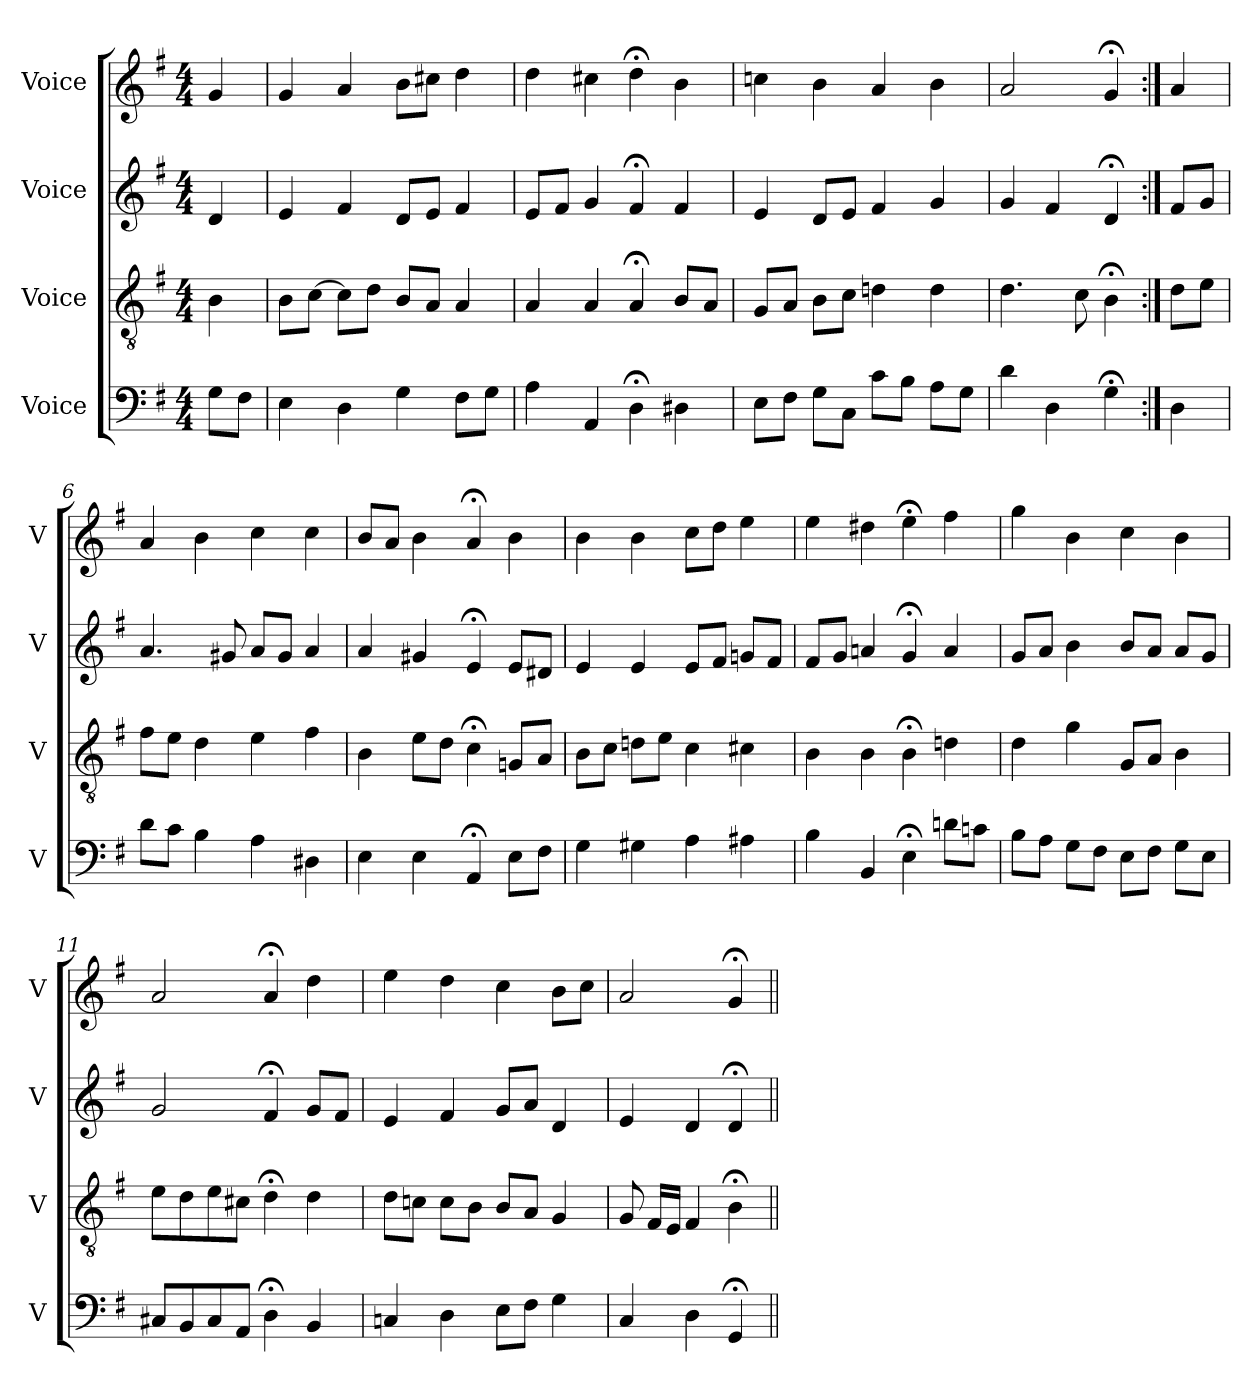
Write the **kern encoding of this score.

**kern	**kern	**kern	**kern
*part4	*part3	*part2	*part1
*staff4	*staff3	*staff2	*staff1
*I"Voice	*I"Voice	*I"Voice	*I"Voice
*I'V	*I'V	*I'V	*I'V
*clefF4	*clefGv2	*clefG2	*clefG2
*k[f#]	*k[f#]	*k[f#]	*k[f#]
*M4/4	*M4/4	*M4/4	*M4/4
=	=	=	=
8GL	4B	4d	4g
8F#J	.	.	.
=2	=2	=2	=2
4E	8BL	4e	4g
.	[8cJ	.	.
4D	8cL]	4f#	4a
.	8dJ	.	.
4G	8BL	8dL	8bL
.	8AJ	8eJ	8cc#XJ
8F#L	4A	4f#	4dd
8GJ	.	.	.
=3	=3	=3	=3
4A	4A	8eL	4dd
.	.	8f#J	.
4AA	4A	4g	4cc#X
4D;<	4A;<	4f#;<	4dd;<
4D#X	8BL	4f#	4b
.	8AJ	.	.
=4	=4	=4	=4
8EL	8GL	4e	4ccn
8F#J	8AJ	.	.
8GL	8BL	8dL	4b
8CJ	8cJ	8eJ	.
8cL	4dn	4f#	4a
8BJ	.	.	.
8AL	4d	4g	4b
8GJ	.	.	.
=	=	=	=
4d	4.d	4g	2a
4D	.	4f#	.
.	8c	.	.
4G;<	4B;<	4d;<	4g;<
=5:|!	=5:|!	=5:|!	=5:|!
4D	8dL	8f#L	4a
.	8eJ	8gJ	.
=6	=6	=6	=6
8dL	8f#L	4.a	4a
8cJ	8eJ	.	.
4B	4d	.	4b
.	.	8g#X	.
4A	4e	8aL	4cc
.	.	8g#J	.
4D#X	4f#	4a	4cc
=7	=7	=7	=7
4E	4B	4a	8bL
.	.	.	8aJ
4E	8eL	4g#X	4b
.	8dJ	.	.
4AA;<	4c;<	4e;<	4a;<
8EL	8GnL	8eL	4b
8F#J	8AJ	8d#XJ	.
=8	=8	=8	=8
4G	8BL	4e	4b
.	8cJ	.	.
4G#X	8dnL	4e	4b
.	8eJ	.	.
4A	4c	8eL	8ccL
.	.	8f#J	8ddJ
4A#X	4c#X	8gnL	4ee
.	.	8f#J	.
=9	=9	=9	=9
4B	4B	8f#L	4ee
.	.	8gJ	.
4BB	4B	4an	4dd#X
4E;<	4B;<	4g;<	4ee;<
8dnL	4dn	4a	4ff#
8cnJ	.	.	.
=10	=10	=10	=10
8BL	4d	8gL	4gg
8AJ	.	8aJ	.
8GL	4g	4b	4b
8F#J	.	.	.
8EL	8GL	8bL	4cc
8F#J	8AJ	8aJ	.
8GL	4B	8aL	4b
8EJ	.	8gJ	.
=11	=11	=11	=11
8C#XL	8eL	2g	2a
8BB	8d	.	.
8C#	8e	.	.
8AAJ	8c#XJ	.	.
4D;<	4d;<	4f#;<	4a;<
4BB	4d	8gL	4dd
.	.	8f#J	.
=12	=12	=12	=12
4Cn	8dL	4e	4ee
.	8cnJ	.	.
4D	8cL	4f#	4dd
.	8BJ	.	.
8EL	8BL	8gL	4cc
8F#J	8AJ	8aJ	.
4G	4G	4d	8bL
.	.	.	8ccJ
=13	=13	=13	=13
4C	8G	4e	2a
.	16F#LL	.	.
.	16EJJ	.	.
4D	4F#	4d	.
4GG;<	4B;<	4d;<	4g;<
=||	=||	=||	=||
*-	*-	*-	*-
